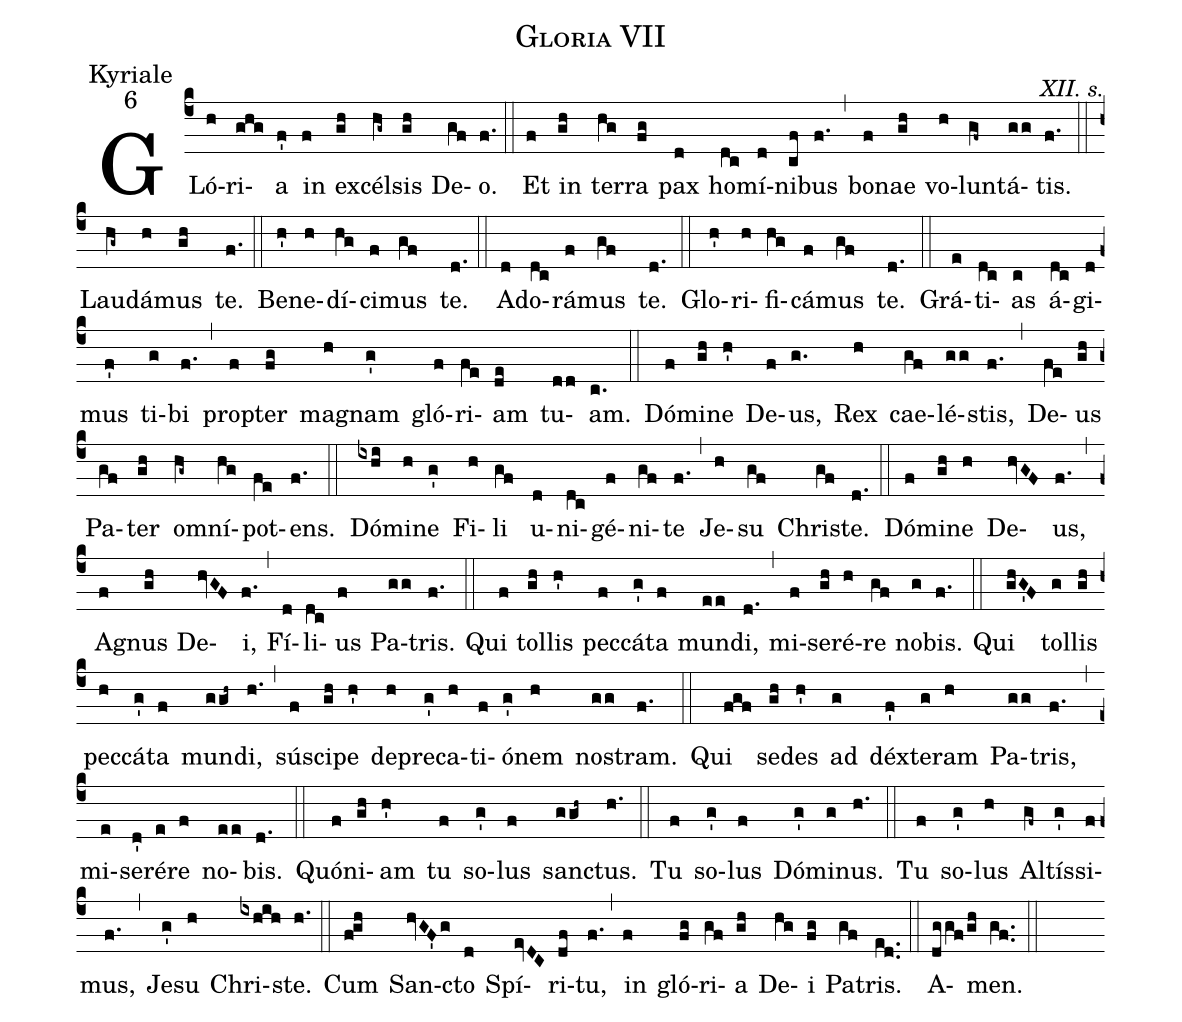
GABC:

name:Gloria VII;
office-part:Kyriale;
mode:6;
commentary:XII. s.;
%%
(c4) GLó(h)ri(ghg)a(f') in(f) ex(gh)cél(hg~)sis(gh) De(gf)o.(f.) (::) Et(f) in(gh) ter(hg)ra(fg) pax(d) ho(dc)mí(d)ni(cf)bus(f.) (,) bo(f)nae(gh) vo(h)lun(gf~)tá(gg)tis.(f.) (::) Lau(hg~)dá(h)mus(gh) te.(f.) (::) Be(h')ne(h)dí(hg)ci(f)mus(gf) te.(d.) (::) Ad(d)o(dc)rá(f)mus(gf) te.(d.) (::) Glo(h')ri(h)fi(hg)cá(f)mus(gf) te.(d.) (::) Grá(e)ti(dc)as(c) á(dc)gi(d)mus(f') ti(g)bi(f.) (,) pro(f)pter(fg) ma(h)gnam(g') gló(f)ri(fe)am(de) tu(dd)am.(c.) (::) Dó(f)mi(gh)ne(h') De(f)us,(g.) Rex(h) cae(gf)lé(gg)stis,(f.) (,) De(fe)us(gh) Pa(gf)ter(gh) o(hg~)mní(hg)pot(fe)ens.(f.) (::) Dó(ixhi)mi(h)ne(g') Fi(h)li(gf) u(d)ni(dc)gé(f)ni(gf)te(f.) (,) Je(h)su(gf) Chri(gf)ste.(d.) (::) Dó(f)mi(gh)ne(h) De(hvGF)us,(f.) (,) A(f)gnus(gh) De(hvGF)i,(f.) (,) Fí(d)li(dc)us(f) Pa(gg)tris.(f.) (::) Qui(f) tol(gh)lis(h') pec(f)cá(g')ta(f) mun(ee)di,(d.) (,) mi(f)se(gh)ré(h)re(gf) no(g)bis.(f.) (::) Qui(ghG'F) tol(g)lis(gh) pec(h)cá(g')ta(f) mun(ggh~)di,(h.) (,) sús(f)ci(gh)pe(h') de(h)pre(g')ca(h)ti(f)ó(g')nem(h) no(gg)stram.(f.) (::) Qui(fgf) se(gh)des(h') ad(g) déx(f')te(g)ram(h) Pa(gg)tris,(f.) (,) mi(e)se(d')ré(e)re(f) no(ee)bis.(d.) (::) Quó(f)ni(gh)am(h') tu(f) so(g')lus(f) san(ggh~)ctus.(h.) (::) Tu(f) so(g')lus(f) Dó(g')mi(g)nus.(h.) (::) Tu(f) so(g')lus(h) Al(gf~)tís(g')si(f)mus,(f.) (,) Je(g')su(h) Chri(ixhih)ste.(h.) (::) Cum(fgh) San(hvGF'g)cto(d) Spí(evDC)ri(df)tu,(f.) (,) in(f) gló(fg)ri(gf)a(gh) De(hg)i(fg) Pa(gf)tris.(ed..) (::) A(dggf/gh)men.(gf..) (::)
